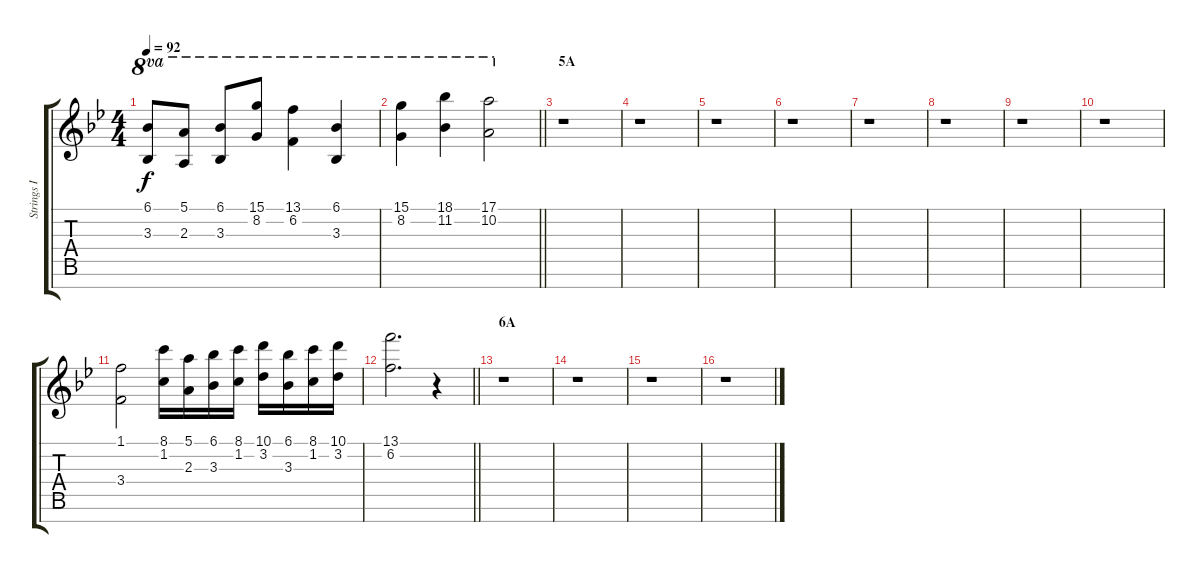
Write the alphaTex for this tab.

\track ("Strings I" "Strings I") {instrument stringensemble1}
\staff {score tabs}
\tuning (E5 B4 G4 D4 A3 E3 B2) {hide}
\ts (4 4)
\tempo 92
\clef g2
\ks bb
(6.1 3.3).8{ot 8va dy f} (5.1 2.3).8{ot 8va} (6.1 3.3).8{ot 8va} (15.1 8.2).8{ot 8va} (13.1 6.2).4{ot 8va} (6.1 3.3).4{ot 8va} |
\barLineRight lightlight
(15.1 8.2).4{ot 8va} (18.1 11.2).4{ot 8va} (17.1 10.2).2{ot 8va} |
\section ("" "5A")
r.1 |
r.1 |
r.1 |
r.1 |
r.1 |
r.1 |
r.1 |
r.1 |
(1.1 3.4).2 (8.1 1.2).16 (5.1 2.3).16 (6.1 3.3).16 (8.1 1.2).16 (10.1 3.2).16 (6.1 3.3).16 (8.1 1.2).16 (10.1 3.2).16 |
\barLineRight lightlight
(13.1 6.2).2{d} r.4 |
\section ("" "6A")
r.1 |
r.1 |
r.1 |
r.1
